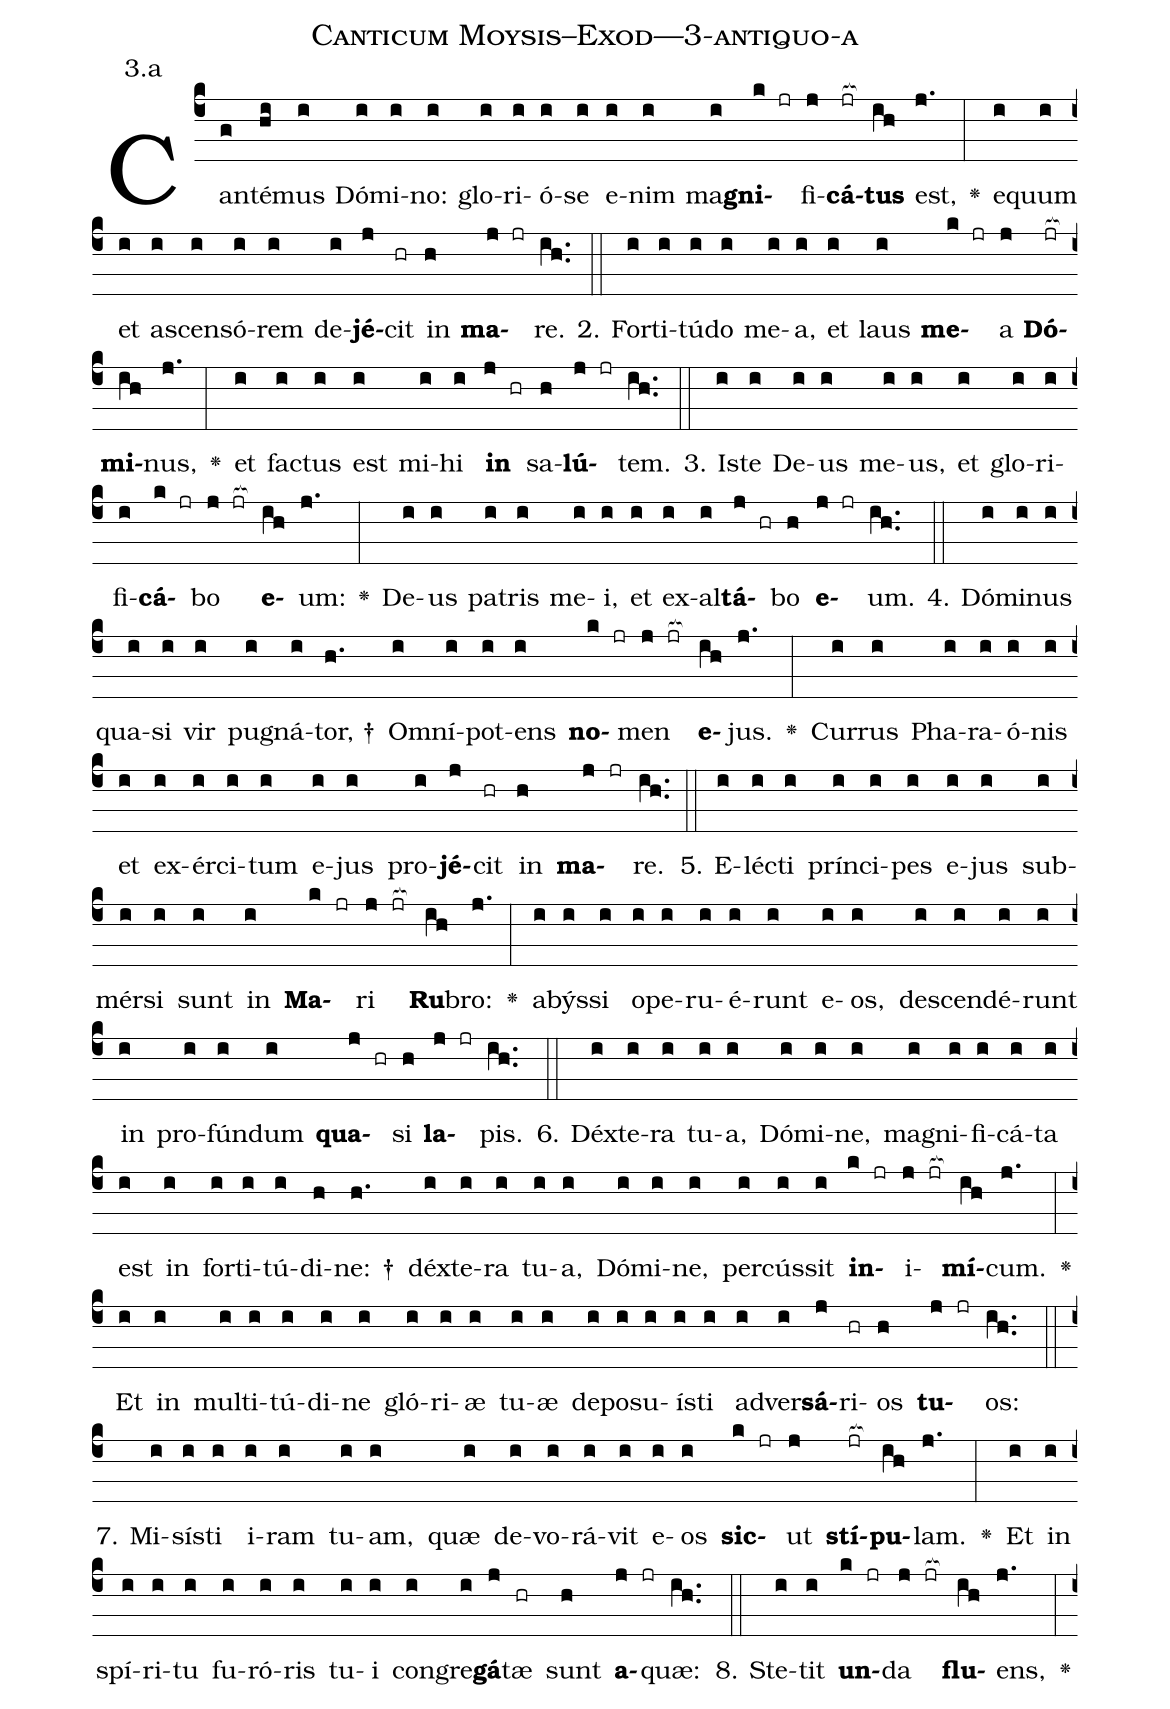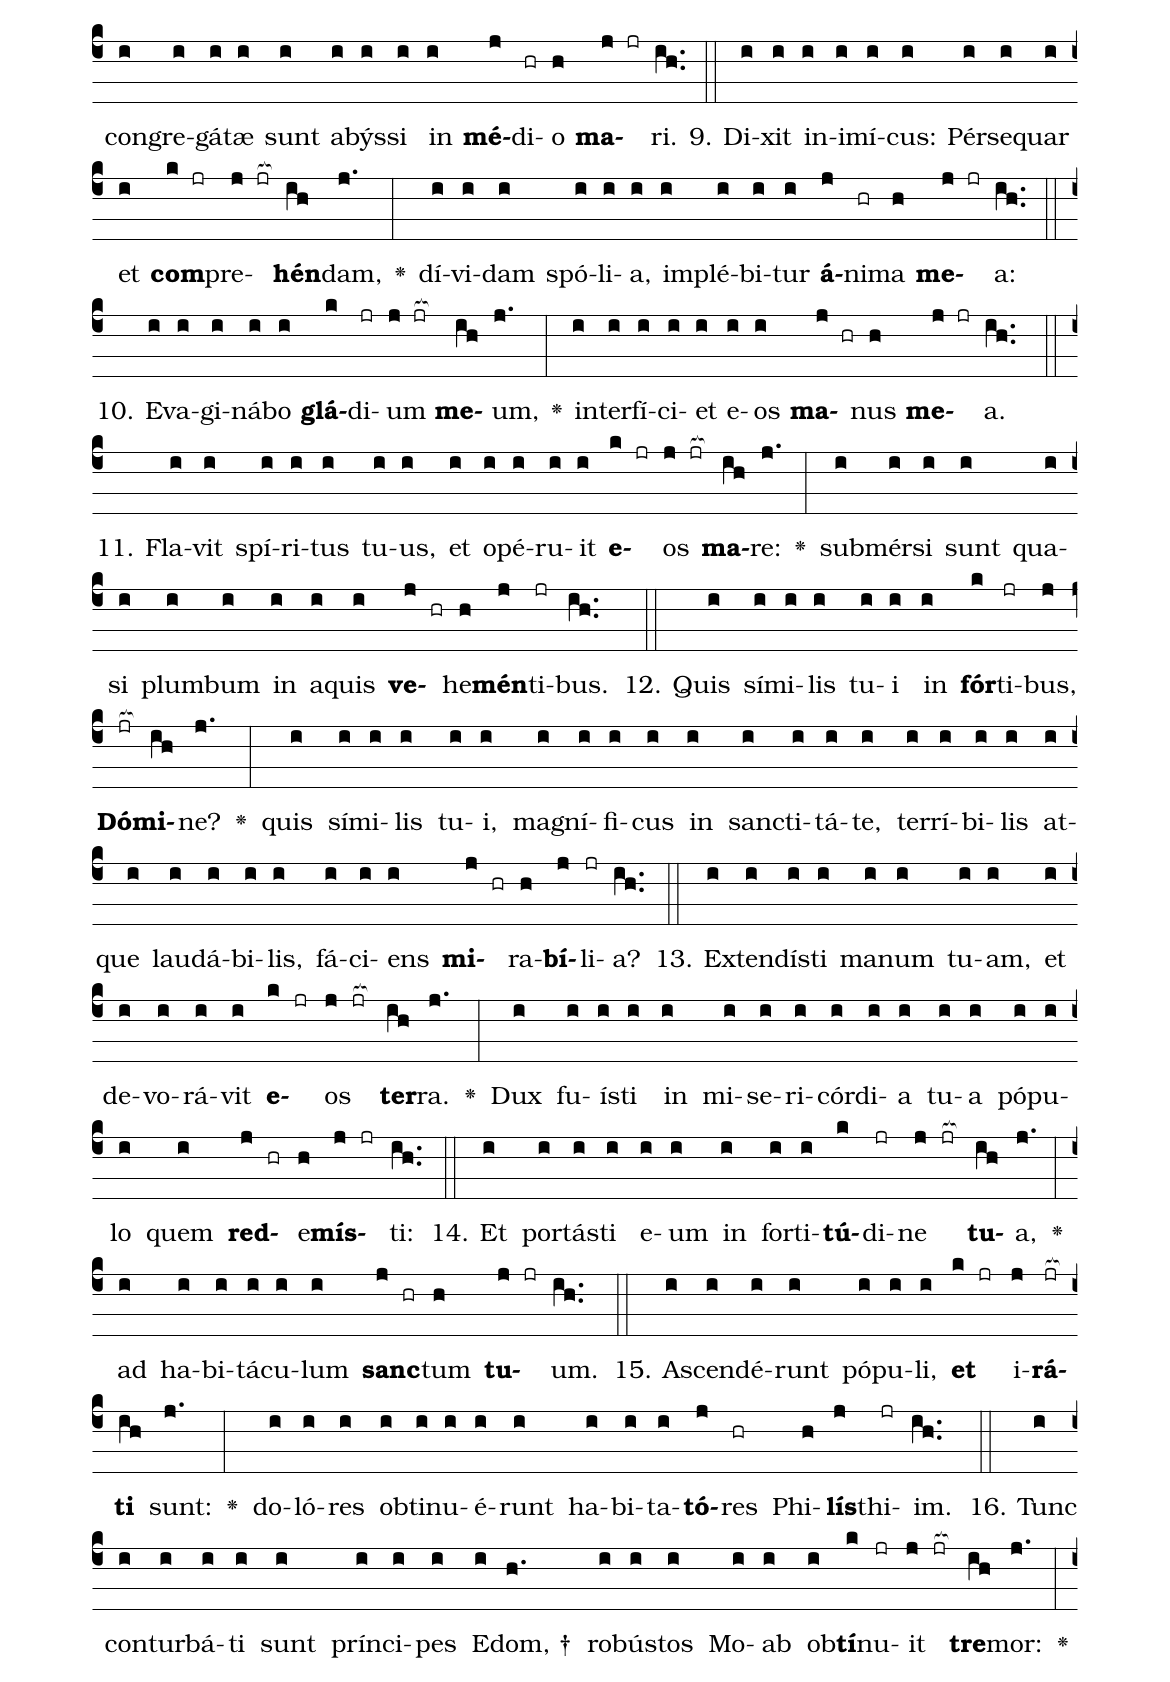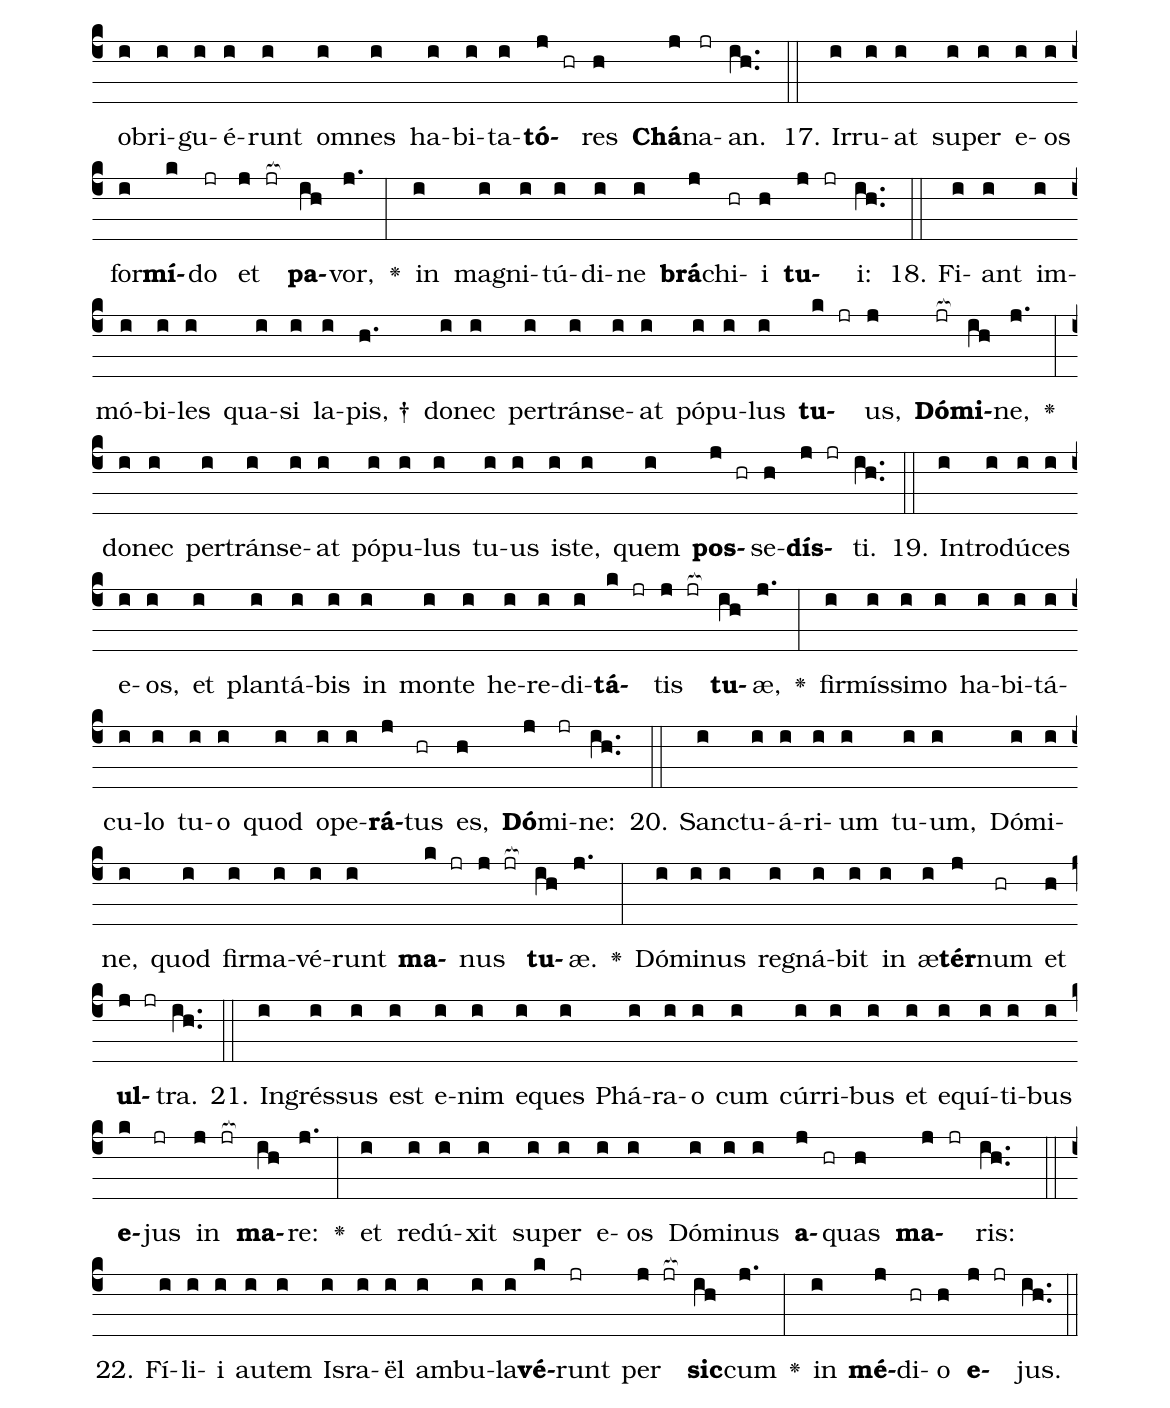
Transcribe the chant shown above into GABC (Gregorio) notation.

name: Canticum Moysis--Exod---3-antiquo-a;
annotation: 3.a;
%%
(c4)Can(g)té(hi)mus(i) Dó(i)mi(i)no:(i) glo(i)ri(i)ó(i)se(i) e(i)nim(i) ma(i)<b>gni</b>(k jr)fi(j)<b>cá</b>(jr[ocb:1{])<b>tus</b>(ih[ocb:0}]) est,(j.) <v>\greheightstar</v>(:) e(i)quum(i) et(i) a(i)scen(i)só(i)rem(i) de(i)<b>jé</b>(j)cit(hr) in(h) <b>ma</b>(j jr)re.(ih..) (::)
2. For(i)ti(i)tú(i)do(i) me(i)a,(i) et(i) laus(i) <b>me</b>(k jr)a(j) <b>Dó</b>(jr[ocb:1{])<b>mi</b>(ih[ocb:0}])nus,(j.) <v>\greheightstar</v>(:) et(i) fac(i)tus(i) est(i) mi(i)hi(i) <b>in</b>(j hr) sa(h)<b>lú</b>(j jr)tem.(ih..) (::)
3. Is(i)te(i) De(i)us(i) me(i)us,(i) et(i) glo(i)ri(i)fi(i)<b>cá</b>(k jr)bo(j jr[ocb:1{]) <b>e</b>(ih[ocb:0}])um:(j.) <v>\greheightstar</v>(:) De(i)us(i) pa(i)tris(i) me(i)i,(i) et(i) ex(i)al(i)<b>tá</b>(j hr)bo(h) <b>e</b>(j jr)um.(ih..) (::)
4. Dó(i)mi(i)nus(i) qua(i)si(i) vir(i) pu(i)gná(i)tor, †(h.) Om(i)ní(i)pot(i)ens(i) <b>no</b>(k jr)men(j jr[ocb:1{]) <b>e</b>(ih[ocb:0}])jus.(j.) <v>\greheightstar</v>(:) Cur(i)rus(i) Pha(i)ra(i)ó(i)nis(i) et(i) ex(i)ér(i)ci(i)tum(i) e(i)jus(i) pro(i)<b>jé</b>(j)cit(hr) in(h) <b>ma</b>(j jr)re.(ih..) (::)
5. E(i)léc(i)ti(i) prín(i)ci(i)pes(i) e(i)jus(i) sub(i)mér(i)si(i) sunt(i) in(i) <b>Ma</b>(k jr)ri(j jr[ocb:1{]) <b>Ru</b>(ih[ocb:0}])bro:(j.) <v>\greheightstar</v>(:) a(i)býs(i)si(i) o(i)pe(i)ru(i)é(i)runt(i) e(i)os,(i) de(i)scen(i)dé(i)runt(i) in(i) pro(i)fún(i)dum(i) <b>qua</b>(j hr)si(h) <b>la</b>(j jr)pis.(ih..) (::)
6. Déx(i)te(i)ra(i) tu(i)a,(i) Dó(i)mi(i)ne,(i) ma(i)gni(i)fi(i)cá(i)ta(i) est(i) in(i) for(i)ti(i)tú(i)di(h)ne: †(h.) déx(i)te(i)ra(i) tu(i)a,(i) Dó(i)mi(i)ne,(i) per(i)cús(i)sit(i) <b>in</b>(k jr)i(j jr[ocb:1{])<b>mí</b>(ih[ocb:0}])cum.(j.) <v>\greheightstar</v>(:) Et(i) in(i) mul(i)ti(i)tú(i)di(i)ne(i) gló(i)ri(i)æ(i) tu(i)æ(i) de(i)po(i)su(i)ís(i)ti(i) ad(i)ver(i)<b>sá</b>(j)ri(hr)os(h) <b>tu</b>(j jr)os:(ih..) (::)
7. Mi(i)sís(i)ti(i) i(i)ram(i) tu(i)am,(i) quæ(i) de(i)vo(i)rá(i)vit(i) e(i)os(i) <b>sic</b>(k jr)ut(j) <b>stí</b>(jr[ocb:1{])<b>pu</b>(ih[ocb:0}])lam.(j.) <v>\greheightstar</v>(:) Et(i) in(i) spí(i)ri(i)tu(i) fu(i)ró(i)ris(i) tu(i)i(i) con(i)gre(i)<b>gá</b>(j)tæ(hr) sunt(h) <b>a</b>(j jr)quæ:(ih..) (::)
8. Ste(i)tit(i) <b>un</b>(k jr)da(j jr[ocb:1{]) <b>flu</b>(ih[ocb:0}])ens,(j.) <v>\greheightstar</v>(:) con(i)gre(i)gá(i)tæ(i) sunt(i) a(i)býs(i)si(i) in(i) <b>mé</b>(j)di(hr)o(h) <b>ma</b>(j jr)ri.(ih..) (::)
9. Di(i)xit(i) in(i)i(i)mí(i)cus:(i) Pér(i)se(i)quar(i) et(i) <b>com</b>(k jr)pre(j jr[ocb:1{])<b>hén</b>(ih[ocb:0}])dam,(j.) <v>\greheightstar</v>(:) dí(i)vi(i)dam(i) spó(i)li(i)a,(i) im(i)plé(i)bi(i)tur(i) <b>á</b>(j)ni(hr)ma(h) <b>me</b>(j jr)a:(ih..) (::)
10. E(i)va(i)gi(i)ná(i)bo(i) <b>glá</b>(k)di(jr)um(j jr[ocb:1{]) <b>me</b>(ih[ocb:0}])um,(j.) <v>\greheightstar</v>(:) in(i)ter(i)fí(i)ci(i)et(i) e(i)os(i) <b>ma</b>(j hr)nus(h) <b>me</b>(j jr)a.(ih..) (::)
11. Fla(i)vit(i) spí(i)ri(i)tus(i) tu(i)us,(i) et(i) o(i)pé(i)ru(i)it(i) <b>e</b>(k jr)os(j jr[ocb:1{]) <b>ma</b>(ih[ocb:0}])re:(j.) <v>\greheightstar</v>(:) sub(i)mér(i)si(i) sunt(i) qua(i)si(i) plum(i)bum(i) in(i) a(i)quis(i) <b>ve</b>(j hr)he(h)<b>mén</b>(j)ti(jr)bus.(ih..) (::)
12. Quis(i) sí(i)mi(i)lis(i) tu(i)i(i) in(i) <b>fór</b>(k)ti(jr)bus,(j) <b>Dó</b>(jr[ocb:1{])<b>mi</b>(ih[ocb:0}])ne?(j.) <v>\greheightstar</v>(:) quis(i) sí(i)mi(i)lis(i) tu(i)i,(i) ma(i)gní(i)fi(i)cus(i) in(i) sanc(i)ti(i)tá(i)te,(i) ter(i)rí(i)bi(i)lis(i) at(i)que(i) lau(i)dá(i)bi(i)lis,(i) fá(i)ci(i)ens(i) <b>mi</b>(j hr)ra(h)<b>bí</b>(j)li(jr)a?(ih..) (::)
13. Ex(i)ten(i)dís(i)ti(i) ma(i)num(i) tu(i)am,(i) et(i) de(i)vo(i)rá(i)vit(i) <b>e</b>(k jr)os(j jr[ocb:1{]) <b>ter</b>(ih[ocb:0}])ra.(j.) <v>\greheightstar</v>(:) Dux(i) fu(i)ís(i)ti(i) in(i) mi(i)se(i)ri(i)cór(i)di(i)a(i) tu(i)a(i) pó(i)pu(i)lo(i) quem(i) <b>red</b>(j hr)e(h)<b>mís</b>(j jr)ti:(ih..) (::)
14. Et(i) por(i)tás(i)ti(i) e(i)um(i) in(i) for(i)ti(i)<b>tú</b>(k)di(jr)ne(j jr[ocb:1{]) <b>tu</b>(ih[ocb:0}])a,(j.) <v>\greheightstar</v>(:) ad(i) ha(i)bi(i)tá(i)cu(i)lum(i) <b>sanc</b>(j hr)tum(h) <b>tu</b>(j jr)um.(ih..) (::)
15. A(i)scen(i)dé(i)runt(i) pó(i)pu(i)li,(i) <b>et</b>(k jr) i(j)<b>rá</b>(jr[ocb:1{])<b>ti</b>(ih[ocb:0}]) sunt:(j.) <v>\greheightstar</v>(:) do(i)ló(i)res(i) ob(i)ti(i)nu(i)é(i)runt(i) ha(i)bi(i)ta(i)<b>tó</b>(j)res(hr) Phi(h)<b>lís</b>(j)thi(jr)im.(ih..) (::)
16. Tunc(i) con(i)tur(i)bá(i)ti(i) sunt(i) prín(i)ci(i)pes(i) E(i)dom, †(h.) ro(i)bús(i)tos(i) Mo(i)ab(i) ob(i)<b>tí</b>(k)nu(jr)it(j jr[ocb:1{]) <b>tre</b>(ih[ocb:0}])mor:(j.) <v>\greheightstar</v>(:) ob(i)ri(i)gu(i)é(i)runt(i) om(i)nes(i) ha(i)bi(i)ta(i)<b>tó</b>(j hr)res(h) <b>Chá</b>(j)na(jr)an.(ih..) (::)
17. Ir(i)ru(i)at(i) su(i)per(i) e(i)os(i) for(i)<b>mí</b>(k)do(jr) et(j jr[ocb:1{]) <b>pa</b>(ih[ocb:0}])vor,(j.) <v>\greheightstar</v>(:) in(i) ma(i)gni(i)tú(i)di(i)ne(i) <b>brá</b>(j)chi(hr)i(h) <b>tu</b>(j jr)i:(ih..) (::)
18. Fi(i)ant(i) im(i)mó(i)bi(i)les(i) qua(i)si(i) la(i)pis, †(h.) do(i)nec(i) per(i)tráns(i)e(i)at(i) pó(i)pu(i)lus(i) <b>tu</b>(k jr)us,(j) <b>Dó</b>(jr[ocb:1{])<b>mi</b>(ih[ocb:0}])ne,(j.) <v>\greheightstar</v>(:) do(i)nec(i) per(i)tráns(i)e(i)at(i) pó(i)pu(i)lus(i) tu(i)us(i) is(i)te,(i) quem(i) <b>pos</b>(j hr)se(h)<b>dís</b>(j jr)ti.(ih..) (::)
19. In(i)tro(i)dú(i)ces(i) e(i)os,(i) et(i) plan(i)tá(i)bis(i) in(i) mon(i)te(i) he(i)re(i)di(i)<b>tá</b>(k jr)tis(j jr[ocb:1{]) <b>tu</b>(ih[ocb:0}])æ,(j.) <v>\greheightstar</v>(:) fir(i)mís(i)si(i)mo(i) ha(i)bi(i)tá(i)cu(i)lo(i) tu(i)o(i) quod(i) o(i)pe(i)<b>rá</b>(j)tus(hr) es,(h) <b>Dó</b>(j)mi(jr)ne:(ih..) (::)
20. Sanc(i)tu(i)á(i)ri(i)um(i) tu(i)um,(i) Dó(i)mi(i)ne,(i) quod(i) fir(i)ma(i)vé(i)runt(i) <b>ma</b>(k jr)nus(j jr[ocb:1{]) <b>tu</b>(ih[ocb:0}])æ.(j.) <v>\greheightstar</v>(:) Dó(i)mi(i)nus(i) re(i)gná(i)bit(i) in(i) æ(i)<b>tér</b>(j)num(hr) et(h) <b>ul</b>(j jr)tra.(ih..) (::)
21. In(i)grés(i)sus(i) est(i) e(i)nim(i) e(i)ques(i) Phá(i)ra(i)o(i) cum(i) cúr(i)ri(i)bus(i) et(i) e(i)quí(i)ti(i)bus(i) <b>e</b>(k)jus(jr) in(j jr[ocb:1{]) <b>ma</b>(ih[ocb:0}])re:(j.) <v>\greheightstar</v>(:) et(i) re(i)dú(i)xit(i) su(i)per(i) e(i)os(i) Dó(i)mi(i)nus(i) <b>a</b>(j hr)quas(h) <b>ma</b>(j jr)ris:(ih..) (::)
22. Fí(i)li(i)i(i) au(i)tem(i) Is(i)ra(i)ël(i) am(i)bu(i)la(i)<b>vé</b>(k)runt(jr) per(j jr[ocb:1{]) <b>sic</b>(ih[ocb:0}])cum(j.) <v>\greheightstar</v>(:) in(i) <b>mé</b>(j)di(hr)o(h) <b>e</b>(j jr)jus.(ih..) (::)
